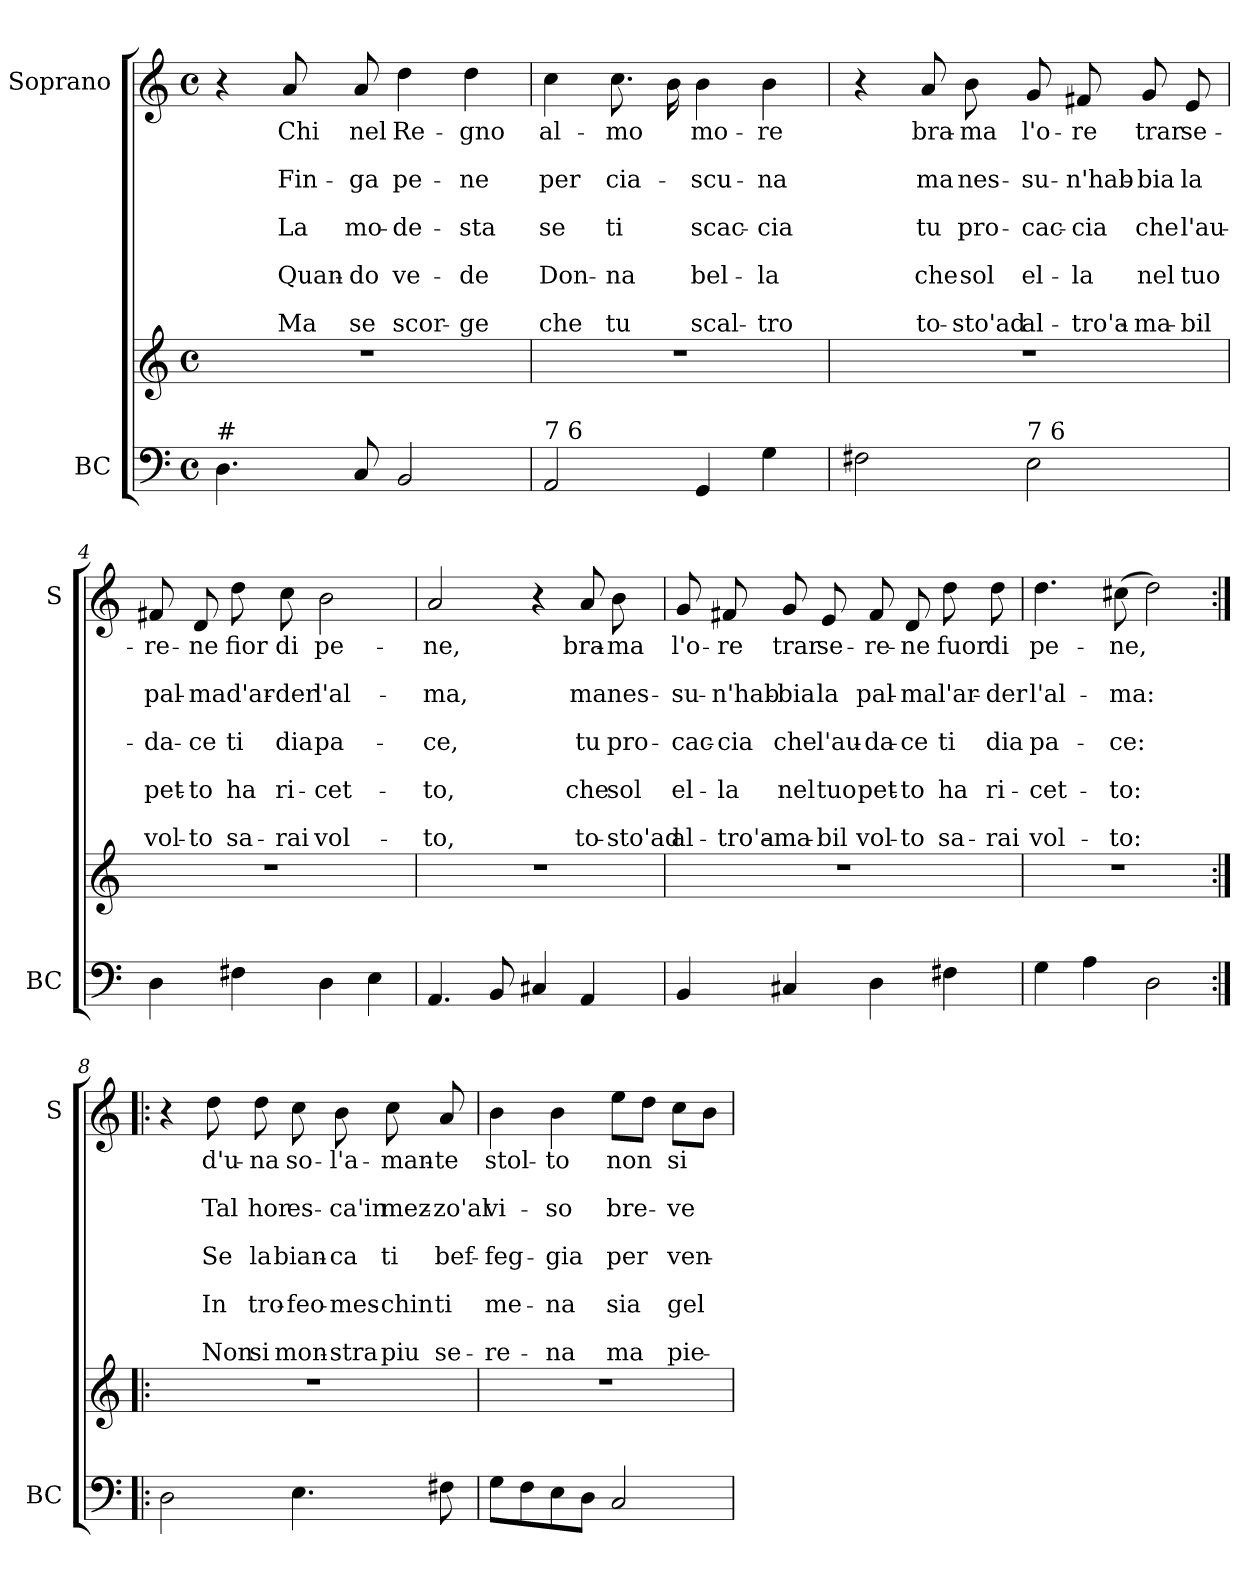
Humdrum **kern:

**kern	**kern	**kern	**text	**text	**text	**text	**text	**text	**text	**text	**text
*part2	*part2	*part1	*part1	*part1	*part1	*part1	*part1	*part1	*part1	*part1	*part1
*staff3	*staff2	*staff1	*staff1	*staff1	*staff1	*staff1	*staff1	*staff1	*staff1	*staff1	*staff1
*I"BC	*	*I"Soprano	*	*	*	*	*	*	*	*	*
*I'BC	*	*I'S	*	*	*	*	*	*	*	*	*
*clefF4	*clefG2	*clefG2	*	*	*	*	*	*	*	*	*
*k[]	*k[]	*k[]	*	*	*	*	*	*	*	*	*
*C:	*C:	*C:	*	*	*	*	*	*	*	*	*
*M4/4	*M4/4	*M4/4	*	*	*	*	*	*	*	*	*
*met(c)	*met(c)	*met(c)	*	*	*	*	*	*	*	*	*
=1	=1	=1	=1	=1	=1	=1	=1	=1	=1	=1	=1
!LO:TX:a:t=#	!	!	!	!	!	!	!	!	!	!	!
4.D\	1r	4r	.	.	.	.	.	.	.	.	.
!	!	!	!LO:LY:b	!	!LO:LY:b	!	!LO:LY:b	!	!LO:LY:b	!	!LO:LY:b
.	.	8a/	Chi	.	Fin-	.	La	.	Quan-	.	Ma
!	!	!	!LO:LY:b	!	!LO:LY:b	!	!LO:LY:b	!	!LO:LY:b	!	!LO:LY:b
8C/	.	8a/	nel	.	-ga	.	mo-	.	-do	.	se
!	!	!	!LO:LY:b	!	!LO:LY:b	!	!LO:LY:b	!	!LO:LY:b	!	!LO:LY:b
2BB/	.	4dd\	Re-	.	pe-	.	-de-	.	ve-	.	scor-
!	!	!	!LO:LY:b	!	!LO:LY:b	!	!LO:LY:b	!	!LO:LY:b	!	!LO:LY:b
.	.	4dd\	-gno	.	-ne	.	-sta	.	-de	.	-ge
=2	=2	=2	=2	=2	=2	=2	=2	=2	=2	=2	=2
!LO:TX:a:t=7         6	!	!	!	!	!	!	!	!	!	!	!
!	!	!	!LO:LY:b	!	!LO:LY:b	!	!LO:LY:b	!	!LO:LY:b	!	!LO:LY:b
2AA/	1r	4cc\	al-	.	per	.	se	.	Don-	.	che
!	!	!	!LO:LY:b	!	!LO:LY:b	!	!LO:LY:b	!	!LO:LY:b	!	!LO:LY:b
.	.	8.cc\	-mo	.	cia-	.	ti	.	-na	.	tu
.	.	16b\	.	.	.	.	.	.	.	.	.
!	!	!	!LO:LY:b	!	!LO:LY:b	!	!LO:LY:b	!	!LO:LY:b	!	!LO:LY:b
4GG/	.	4b\	-mo-	.	-scu-	.	scac-	.	bel-	.	scal-
!	!	!	!LO:LY:b	!	!LO:LY:b	!	!LO:LY:b	!	!LO:LY:b	!	!LO:LY:b
4G\	.	4b\	-re	.	-na	.	-cia	.	-la	.	-tro
=3	=3	=3	=3	=3	=3	=3	=3	=3	=3	=3	=3
2F#X\	1r	4r	.	.	.	.	.	.	.	.	.
!	!	!	!LO:LY:b	!	!LO:LY:b	!	!LO:LY:b	!	!LO:LY:b	!	!LO:LY:b
.	.	8a/	bra-	.	ma	.	tu	.	che	.	to-
!	!	!	!LO:LY:b	!	!LO:LY:b	!	!LO:LY:b	!	!LO:LY:b	!	!LO:LY:b
.	.	8b\	-ma	.	nes-	.	pro-	.	sol	.	-sto'ad
!LO:TX:a:t=7  6	!	!	!	!	!	!	!	!	!	!	!
!	!	!	!LO:LY:b	!	!LO:LY:b	!	!LO:LY:b	!	!LO:LY:b	!	!LO:LY:b
2E\	.	8g/	l'o-	.	-su-	.	-cac-	.	el-	.	al-
!	!	!	!LO:LY:b	!	!LO:LY:b	!	!LO:LY:b	!	!LO:LY:b	!	!LO:LY:b
.	.	8f#X/	-re	.	-n'hab-	.	-cia	.	-la	.	-tro'a-
!	!	!	!LO:LY:b	!	!LO:LY:b	!	!LO:LY:b	!	!LO:LY:b	!	!LO:LY:b
.	.	8g/	trar	.	-bia	.	che	.	nel	.	-ma-
!	!	!	!LO:LY:b	!	!LO:LY:b	!	!LO:LY:b	!	!LO:LY:b	!	!LO:LY:b
.	.	8e/	se-	.	la	.	l'au-	.	tuo	.	-bil
!!LO:LB:g=z
=4	=4	=4	=4	=4	=4	=4	=4	=4	=4	=4	=4
!	!	!	!LO:LY:b	!	!LO:LY:b	!	!LO:LY:b	!	!LO:LY:b	!	!LO:LY:b
4D\	1r	8f#X/	-re-	.	pal-	.	-da-	.	pet-	.	vol-
!	!	!	!LO:LY:b	!	!LO:LY:b	!	!LO:LY:b	!	!LO:LY:b	!	!LO:LY:b
.	.	8d/	-ne	.	-ma	.	-ce	.	-to	.	-to
!	!	!	!LO:LY:b	!	!LO:LY:b	!	!LO:LY:b	!	!LO:LY:b	!	!LO:LY:b
4F#X\	.	8dd\	fior	.	d'ar-	.	ti	.	ha	.	sa-
!	!	!	!LO:LY:b	!	!LO:LY:b	!	!LO:LY:b	!	!LO:LY:b	!	!LO:LY:b
.	.	8cc\	di	.	-der	.	dia	.	ri-	.	-rai
!	!	!	!LO:LY:b	!	!LO:LY:b	!	!LO:LY:b	!	!LO:LY:b	!	!LO:LY:b
4D\	.	2b\	pe-	.	l'al-	.	pa-	.	-cet-	.	vol-
4E\	.	.	.	.	.	.	.	.	.	.	.
=5	=5	=5	=5	=5	=5	=5	=5	=5	=5	=5	=5
!	!	!	!LO:LY:b	!	!LO:LY:b	!	!LO:LY:b	!	!LO:LY:b	!	!LO:LY:b
4.AA/	1r	2a/	-ne,	.	-ma,	.	-ce,	.	-to,	.	-to,
8BB/	.	.	.	.	.	.	.	.	.	.	.
4C#X/	.	4r	.	.	.	.	.	.	.	.	.
!	!	!	!LO:LY:b	!	!LO:LY:b	!	!LO:LY:b	!	!LO:LY:b	!	!LO:LY:b
4AA/	.	8a/	bra-	.	ma	.	tu	.	che	.	to-
!	!	!	!LO:LY:b	!	!LO:LY:b	!	!LO:LY:b	!	!LO:LY:b	!	!LO:LY:b
.	.	8b\	-ma	.	nes-	.	pro-	.	sol	.	-sto'ad
=6	=6	=6	=6	=6	=6	=6	=6	=6	=6	=6	=6
!	!	!	!LO:LY:b	!	!LO:LY:b	!	!LO:LY:b	!	!LO:LY:b	!	!LO:LY:b
4BB/	1r	8g/	l'o-	.	-su-	.	-cac-	.	el-	.	al-
!	!	!	!LO:LY:b	!	!LO:LY:b	!	!LO:LY:b	!	!LO:LY:b	!	!LO:LY:b
.	.	8f#X/	-re	.	-n'hab-	.	-cia	.	-la	.	-tro'a-
!	!	!	!LO:LY:b	!	!LO:LY:b	!	!LO:LY:b	!	!LO:LY:b	!	!LO:LY:b
4C#X/	.	8g/	trar	.	-bia	.	che	.	nel	.	-ma-
!	!	!	!LO:LY:b	!	!LO:LY:b	!	!LO:LY:b	!	!LO:LY:b	!	!LO:LY:b
.	.	8e/	se-	.	la	.	l'au-	.	tuo	.	-bil
!	!	!	!LO:LY:b	!	!LO:LY:b	!	!LO:LY:b	!	!LO:LY:b	!	!LO:LY:b
4D\	.	8f#/	-re-	.	pal-	.	-da-	.	pet-	.	vol-
!	!	!	!LO:LY:b	!	!LO:LY:b	!	!LO:LY:b	!	!LO:LY:b	!	!LO:LY:b
.	.	8d/	-ne	.	-ma	.	-ce	.	-to	.	-to
!	!	!	!LO:LY:b	!	!LO:LY:b	!	!LO:LY:b	!	!LO:LY:b	!	!LO:LY:b
4F#X\	.	8dd\	fuor	.	l'ar-	.	ti	.	ha	.	sa-
!	!	!	!LO:LY:b	!	!LO:LY:b	!	!LO:LY:b	!	!LO:LY:b	!	!LO:LY:b
.	.	8dd\	di	.	-der	.	dia	.	ri-	.	-rai
=7	=7	=7	=7	=7	=7	=7	=7	=7	=7	=7	=7
!	!	!	!LO:LY:b	!	!LO:LY:b	!	!LO:LY:b	!	!LO:LY:b	!	!LO:LY:b
4G\	1r	4.dd\	pe-	.	l'al-	.	pa-	.	-cet-	.	vol-
4A\	.	.	.	.	.	.	.	.	.	.	.
!	!	!	!LO:LY:b	!	!LO:LY:b	!	!LO:LY:b	!	!LO:LY:b	!	!LO:LY:b
.	.	(>8cc#X\	-ne,	.	-ma:	.	-ce:	.	-to:	.	-to:
2D\	.	2dd\)	.	.	.	.	.	.	.	.	.
!!LO:PB:g=z
=8:|!|:	=8:|!|:	=8:|!|:	=8:|!|:	=8:|!|:	=8:|!|:	=8:|!|:	=8:|!|:	=8:|!|:	=8:|!|:	=8:|!|:	=8:|!|:
2D\	1r	4r	.	.	.	.	.	.	.	.	.
!	!	!	!LO:LY:b	!	!LO:LY:b	!	!LO:LY:b	!	!LO:LY:b	!	!LO:LY:b
.	.	8dd\	d'u-	.	Tal	.	Se	.	In	.	Non
!	!	!	!LO:LY:b	!	!LO:LY:b	!	!LO:LY:b	!	!LO:LY:b	!	!LO:LY:b
.	.	8dd\	-na	.	hor	.	la	.	tro-	.	si
!	!	!	!LO:LY:b	!	!LO:LY:b	!	!LO:LY:b	!	!LO:LY:b	!	!LO:LY:b
4.E\	.	8cc\	so-	.	es-	.	bian-	.	-feo-	.	mon-
!	!	!	!LO:LY:b	!	!LO:LY:b	!	!LO:LY:b	!	!LO:LY:b	!	!LO:LY:b
.	.	8b\	-l'a-	.	-ca'in	.	-ca	.	-mes-	.	-stra
!	!	!	!LO:LY:b	!	!LO:LY:b	!	!LO:LY:b	!	!LO:LY:b	!	!LO:LY:b
.	.	8cc\	-man-	.	mez-	.	ti	.	-chin	.	piu
!	!	!	!LO:LY:b	!	!LO:LY:b	!	!LO:LY:b	!	!LO:LY:b	!	!LO:LY:b
8F#X\	.	8a/	-te	.	-zo'al	.	bef-	.	ti	.	se-
=9	=9	=9	=9	=9	=9	=9	=9	=9	=9	=9	=9
!	!	!	!LO:LY:b	!	!LO:LY:b	!	!LO:LY:b	!	!LO:LY:b	!	!LO:LY:b
8G\L	1r	4b\	stol-	.	vi-	.	-feg-	.	me-	.	-re-
8F\	.	.	.	.	.	.	.	.	.	.	.
!	!	!	!LO:LY:b	!	!LO:LY:b	!	!LO:LY:b	!	!LO:LY:b	!	!LO:LY:b
8E\	.	4b\	-to	.	-so	.	-gia	.	-na	.	-na
8D\J	.	.	.	.	.	.	.	.	.	.	.
!	!	!	!LO:LY:b	!	!LO:LY:b	!	!LO:LY:b	!	!LO:LY:b	!	!LO:LY:b
2C/	.	8ee\L	non	.	bre-	.	per	.	sia	.	ma
.	.	8dd\J	.	.	.	.	.	.	.	.	.
!	!	!	!LO:LY:b	!	!LO:LY:b	!	!LO:LY:b	!	!LO:LY:b	!	!LO:LY:b
.	.	8cc\L	si	.	-ve	.	ven-	.	gel	.	pie-
.	.	8b\J	.	.	.	.	.	.	.	.	.
=	=	=	=	=	=	=	=	=	=	=	=
*-	*-	*-	*-	*-	*-	*-	*-	*-	*-	*-	*-
